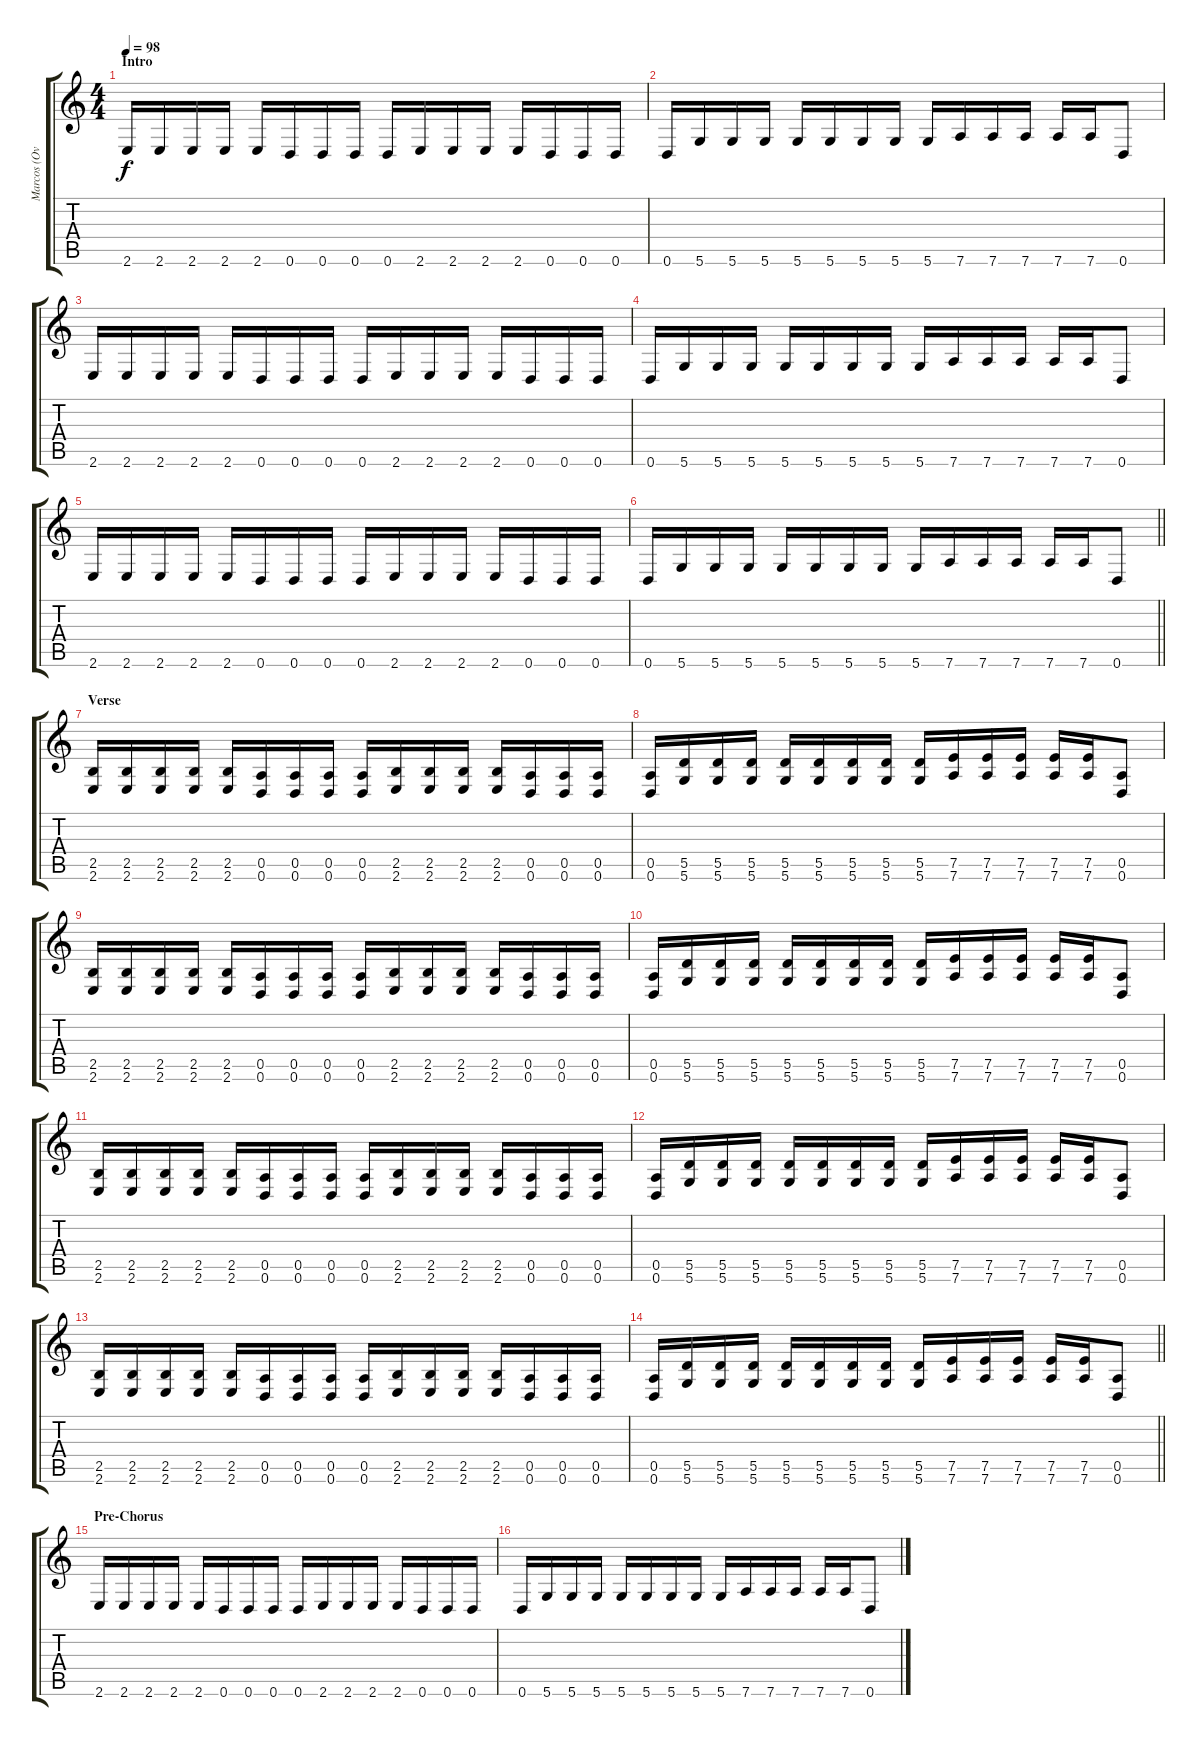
\track ("Marcos (Ovrdriven)" "Marcos (Ov") {instrument overdrivenguitar}
\staff {score tabs}
\tuning (E4 B3 G3 D3 A2 D2) {hide}
\ts (4 4)
\section ("" "Intro")
\tempo 98
\clef g2
\ks c
2.6.16{dy f instrument overdrivenguitar} 2.6.16 2.6.16 2.6.16 2.6.16 0.6.16 0.6.16 0.6.16 0.6.16 2.6.16 2.6.16 2.6.16 2.6.16 0.6.16 0.6.16 0.6.16 |
0.6.16 5.6.16 5.6.16 5.6.16 5.6.16 5.6.16 5.6.16 5.6.16 5.6.16 7.6.16 7.6.16 7.6.16 7.6.16 7.6.16 0.6.8 |
2.6.16 2.6.16 2.6.16 2.6.16 2.6.16 0.6.16 0.6.16 0.6.16 0.6.16 2.6.16 2.6.16 2.6.16 2.6.16 0.6.16 0.6.16 0.6.16 |
0.6.16 5.6.16 5.6.16 5.6.16 5.6.16 5.6.16 5.6.16 5.6.16 5.6.16 7.6.16 7.6.16 7.6.16 7.6.16 7.6.16 0.6.8 |
2.6.16 2.6.16 2.6.16 2.6.16 2.6.16 0.6.16 0.6.16 0.6.16 0.6.16 2.6.16 2.6.16 2.6.16 2.6.16 0.6.16 0.6.16 0.6.16 |
\barLineRight lightlight
0.6.16 5.6.16 5.6.16 5.6.16 5.6.16 5.6.16 5.6.16 5.6.16 5.6.16 7.6.16 7.6.16 7.6.16 7.6.16 7.6.16 0.6.8 |
\section ("" "Verse")
(2.5 2.6).16{volume 8} (2.5 2.6).16 (2.5 2.6).16 (2.5 2.6).16 (2.5 2.6).16 (0.5 0.6).16 (0.5 0.6).16 (0.5 0.6).16 (0.5 0.6).16 (2.5 2.6).16 (2.5 2.6).16 (2.5 2.6).16 (2.5 2.6).16 (0.5 0.6).16 (0.5 0.6).16 (0.5 0.6).16 |
(0.5 0.6).16 (5.5 5.6).16 (5.5 5.6).16 (5.5 5.6).16 (5.5 5.6).16 (5.5 5.6).16 (5.5 5.6).16 (5.5 5.6).16 (5.5 5.6).16 (7.5 7.6).16 (7.5 7.6).16 (7.5 7.6).16 (7.5 7.6).16 (7.5 7.6).16 (0.5 0.6).8 |
(2.5 2.6).16{volume 8} (2.5 2.6).16 (2.5 2.6).16 (2.5 2.6).16 (2.5 2.6).16 (0.5 0.6).16 (0.5 0.6).16 (0.5 0.6).16 (0.5 0.6).16 (2.5 2.6).16 (2.5 2.6).16 (2.5 2.6).16 (2.5 2.6).16 (0.5 0.6).16 (0.5 0.6).16 (0.5 0.6).16 |
(0.5 0.6).16 (5.5 5.6).16 (5.5 5.6).16 (5.5 5.6).16 (5.5 5.6).16 (5.5 5.6).16 (5.5 5.6).16 (5.5 5.6).16 (5.5 5.6).16 (7.5 7.6).16 (7.5 7.6).16 (7.5 7.6).16 (7.5 7.6).16 (7.5 7.6).16 (0.5 0.6).8 |
(2.5 2.6).16{volume 8} (2.5 2.6).16 (2.5 2.6).16 (2.5 2.6).16 (2.5 2.6).16 (0.5 0.6).16 (0.5 0.6).16 (0.5 0.6).16 (0.5 0.6).16 (2.5 2.6).16 (2.5 2.6).16 (2.5 2.6).16 (2.5 2.6).16 (0.5 0.6).16 (0.5 0.6).16 (0.5 0.6).16 |
(0.5 0.6).16 (5.5 5.6).16 (5.5 5.6).16 (5.5 5.6).16 (5.5 5.6).16 (5.5 5.6).16 (5.5 5.6).16 (5.5 5.6).16 (5.5 5.6).16 (7.5 7.6).16 (7.5 7.6).16 (7.5 7.6).16 (7.5 7.6).16 (7.5 7.6).16 (0.5 0.6).8 |
(2.5 2.6).16{volume 8} (2.5 2.6).16 (2.5 2.6).16 (2.5 2.6).16 (2.5 2.6).16 (0.5 0.6).16 (0.5 0.6).16 (0.5 0.6).16 (0.5 0.6).16 (2.5 2.6).16 (2.5 2.6).16 (2.5 2.6).16 (2.5 2.6).16 (0.5 0.6).16 (0.5 0.6).16 (0.5 0.6).16 |
\barLineRight lightlight
(0.5 0.6).16 (5.5 5.6).16 (5.5 5.6).16 (5.5 5.6).16 (5.5 5.6).16 (5.5 5.6).16 (5.5 5.6).16 (5.5 5.6).16 (5.5 5.6).16{volume 13} (7.5 7.6).16 (7.5 7.6).16 (7.5 7.6).16 (7.5 7.6).16 (7.5 7.6).16 (0.5 0.6).8 |
\section ("" "Pre-Chorus")
2.6.16 2.6.16 2.6.16 2.6.16 2.6.16 0.6.16 0.6.16 0.6.16 0.6.16 2.6.16 2.6.16 2.6.16 2.6.16 0.6.16 0.6.16 0.6.16 |
0.6.16 5.6.16 5.6.16 5.6.16 5.6.16 5.6.16 5.6.16 5.6.16 5.6.16 7.6.16 7.6.16 7.6.16 7.6.16 7.6.16 0.6.8
